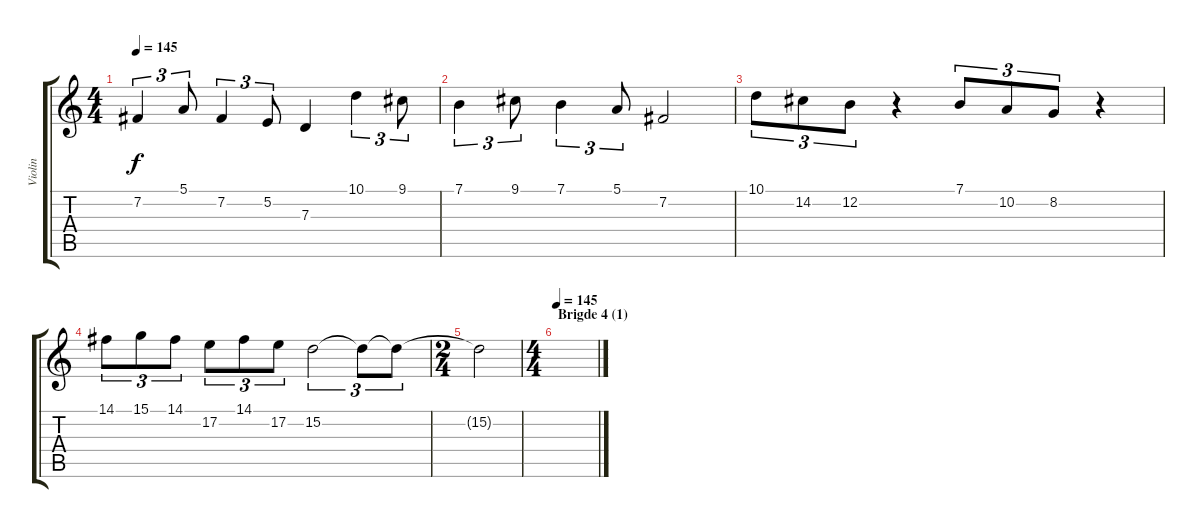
\track ("Violin" "Violin") {instrument violin}
\staff {score tabs}
\tuning (E4 B3 G3 D3 A2 E2) {hide}
\ts (4 4)
\tempo 145
\clef g2
\ks c
7.2.4{tu (3 2) dy f} 5.1.8{tu (3 2)} 7.2.4{tu (3 2)} 5.2.8{tu (3 2)} 7.3.4 10.1.4{tu (3 2)} 9.1.8{tu (3 2)} |
7.1.4{tu (3 2)} 9.1.8{tu (3 2)} 7.1.4{tu (3 2)} 5.1.8{tu (3 2)} 7.2.2 |
10.1.8{tu (3 2)} 14.2.8{tu (3 2)} 12.2.8{tu (3 2)} r.4 7.1.8{tu (3 2)} 10.2.8{tu (3 2)} 8.2.8{tu (3 2)} r.4 |
14.1.8{tu (3 2)} 15.1.8{tu (3 2)} 14.1.8{tu (3 2)} 17.2.8{tu (3 2)} 14.1.8{tu (3 2)} 17.2.8{tu (3 2)} 15.2.2{tu (3 2)} 15.2{t}.8{tu (3 2)} 15.2{t}.8{tu (3 2)} |
\ts (2 4)
15.2{t}.2 |
\ts (4 4)
\section ("" "Brigde 4 (1)")
\tempo 145
